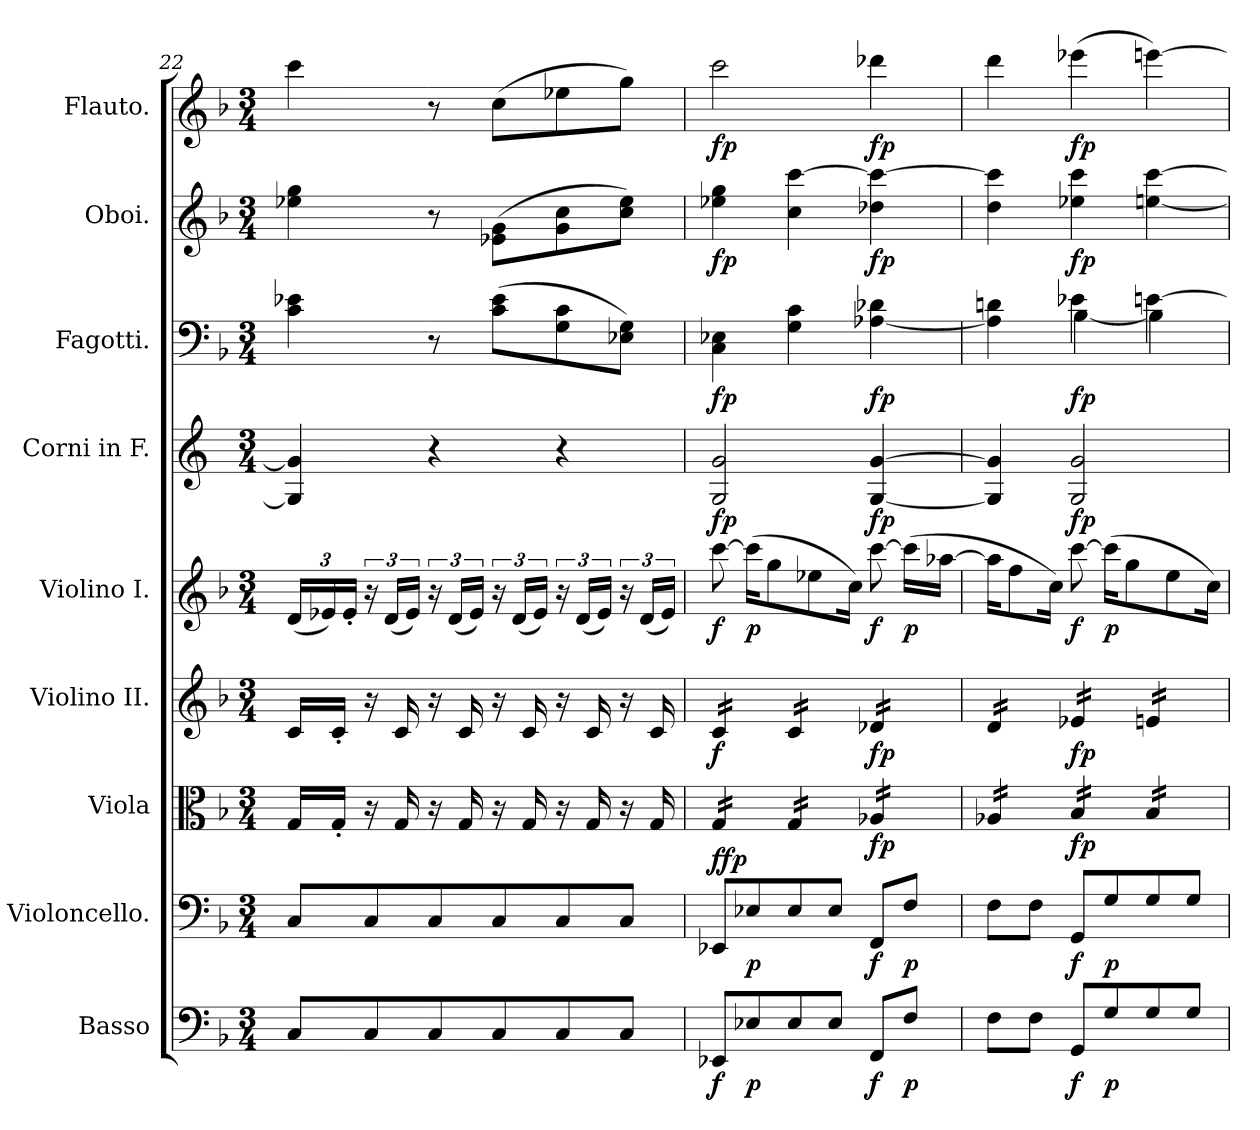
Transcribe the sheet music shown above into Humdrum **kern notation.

**kern	**dynam	**kern	**dynam	**kern	**dynam	**kern	**dynam	**kern	**dynam	**kern	**dynam	**kern	**dynam	**kern	**dynam	**kern	**dynam
*part9	*part9	*part8	*part8	*part7	*part7	*part6	*part6	*part5	*part5	*part4	*part4	*part3	*part3	*part2	*part2	*part1	*part1
*staff9	*staff9	*staff8	*staff8	*staff7	*staff7	*staff6	*staff6	*staff5	*staff5	*staff4	*staff4	*staff3	*staff3	*staff2	*staff2	*staff1	*staff1
*I"Basso	*	*I"Violoncello.	*	*I"Viola	*	*I"Violino II.	*	*I"Violino I.	*	*I"Corni in F.	*	*I"Fagotti.	*	*I"Oboi.	*	*I"Flauto.	*
*I'Bso.	*	*I'Vcl.	*	*I'Vla.	*	*I'Vlno II.	*	*I'Vlno I.	*	*I'Cn F.	*	*I'Fgt.	*	*I'Ob.	*	*I'Fl.	*
*clefF4	*	*clefF4	*	*clefC3	*	*clefG2	*	*clefG2	*	*clefG2	*	*clefF4	*	*clefG2	*	*clefG2	*
*ITrd7c12	*	*	*	*	*	*	*	*	*	*ITrd4c7	*	*	*	*	*	*	*
*k[b-]	*	*k[b-]	*	*k[b-]	*	*k[b-]	*	*k[b-]	*	*k[b-]	*	*k[b-]	*	*k[b-]	*	*k[b-]	*
*M3/4	*	*M3/4	*	*M3/4	*	*M3/4	*	*M3/4	*	*M3/4	*	*M3/4	*	*M3/4	*	*M3/4	*
*	*	*	*	*	*	*	*	*Xbrackettup	*	*	*	*	*	*	*	*	*
=22	=22	=22	=22	=22	=22	=22	=22	=22	=22	=22	=22	=22	=22	=22	=22	=22	=22
8CC/L	.	8C/L	.	16G/LL	.	16c/LL	.	(<24d/LL	.	4C/] 4c/]	.	4c\ 4e-X\	.	4ee-X\ 4gg\	.	4ccc\	.
.	.	.	.	.	.	.	.	24e-X/)	.	.	.	.	.	.	.	.	.
.	.	.	.	16G'/JJ	.	16c'/JJ	.	.	.	.	.	.	.	.	.	.	.
.	.	.	.	.	.	.	.	24e-'/JJ	.	.	.	.	.	.	.	.	.
*	*	*	*	*	*	*	*	*brackettup	*	*	*	*	*	*	*	*	*
8CC/	.	8C/	.	16r	.	16r	.	24r	.	.	.	.	.	.	.	.	.
.	.	.	.	.	.	.	.	(<24d/LL	.	.	.	.	.	.	.	.	.
.	.	.	.	16G/	.	16c/	.	.	.	.	.	.	.	.	.	.	.
.	.	.	.	.	.	.	.	24e-/JJ)	.	.	.	.	.	.	.	.	.
8CC/	.	8C/	.	16r	.	16r	.	24r	.	4r	.	8r	.	8r	.	8r	.
.	.	.	.	.	.	.	.	(<24d/LL	.	.	.	.	.	.	.	.	.
.	.	.	.	16G/	.	16c/	.	.	.	.	.	.	.	.	.	.	.
.	.	.	.	.	.	.	.	24e-/JJ)	.	.	.	.	.	.	.	.	.
8CC/	.	8C/	.	16r	.	16r	.	24r	.	.	.	(>8c\ 8e-\L	.	(>8e-X\ 8g\L	.	(>8cc\L	.
.	.	.	.	.	.	.	.	(<24d/LL	.	.	.	.	.	.	.	.	.
.	.	.	.	16G/	.	16c/	.	.	.	.	.	.	.	.	.	.	.
.	.	.	.	.	.	.	.	24e-/JJ)	.	.	.	.	.	.	.	.	.
8CC/	.	8C/	.	16r	.	16r	.	24r	.	4r	.	8G\ 8c\	.	8g\ 8cc\	.	8ee-X\	.
.	.	.	.	.	.	.	.	(<24d/LL	.	.	.	.	.	.	.	.	.
.	.	.	.	16G/	.	16c/	.	.	.	.	.	.	.	.	.	.	.
.	.	.	.	.	.	.	.	24e-/JJ)	.	.	.	.	.	.	.	.	.
8CC/J	.	8C/J	.	16r	.	16r	.	24r	.	.	.	8E-X\ 8G\J)	.	8cc\ 8ee-\J)	.	8gg\J)	.
.	.	.	.	.	.	.	.	(<24d/LL	.	.	.	.	.	.	.	.	.
.	.	.	.	16G/	.	16c/	.	.	.	.	.	.	.	.	.	.	.
.	.	.	.	.	.	.	.	24e-/JJ)	.	.	.	.	.	.	.	.	.
=23	=23	=23	=23	=23	=23	=23	=23	=23	=23	=23	=23	=23	=23	=23	=23	=23	=23
!	!LO:DY:b	!	!LO:DY:b	!	!	!	!	!	!	!	!	!	!	!	!	!	!
!	!	!	!LO:DY:n=1:a	!	!LO:DY:a	!	!	!	!	!	!	!	!	!	!	!	!
!	!	!	!	!	!LO:DY:n=1:b	!	!LO:DY:b	!	!LO:DY:b	!	!LO:DY:b	!	!LO:DY:b	!	!LO:DY:b	!	!LO:DY:b
*	*	*	*	*tremolo	*	*	*	*	*	*	*	*	*	*	*	*	*
*	*	*	*	*	*	*tremolo	*	*	*	*	*	*	*	*	*	*	*
8EEE-X/L	f	8EE-X/L	f fp	24G/LL	fp f	24c/LL	f	[8ccc\	f	2C/ 2c/	fp	4C\ 4E-X\	fp	4ee-X\ 4gg\	fp	2ccc\	fp
.	.	.	.	24G/	.	24c/	.	.	.	.	.	.	.	.	.	.	.
.	.	.	.	24G/	.	24c/	.	.	.	.	.	.	.	.	.	.	.
!	!LO:DY:b	!	!LO:DY:n=2:b	!	!	!	!	!	!LO:DY:b	!	!	!	!	!	!	!	!
8EE-X/	p	8E-X/	p	24G/	.	24c/	.	(>16ccc\KL]	p	.	.	.	.	.	.	.	.
.	.	.	.	24G/	.	24c/	.	.	.	.	.	.	.	.	.	.	.
.	.	.	.	.	.	.	.	8gg\	.	.	.	.	.	.	.	.	.
.	.	.	.	24G/JJ	.	24c/JJ	.	.	.	.	.	.	.	.	.	.	.
8EE-/	.	8E-/	.	24G/LL	.	24c/LL	.	.	.	.	.	4G\ 4c\	.	4cc\ [4ccc\	.	.	.
.	.	.	.	24G/	.	24c/	.	.	.	.	.	.	.	.	.	.	.
.	.	.	.	.	.	.	.	8ee-X\	.	.	.	.	.	.	.	.	.
.	.	.	.	24G/	.	24c/	.	.	.	.	.	.	.	.	.	.	.
8EE-/J	.	8E-/J	.	24G/	.	24c/	.	.	.	.	.	.	.	.	.	.	.
.	.	.	.	24G/	.	24c/	.	.	.	.	.	.	.	.	.	.	.
.	.	.	.	.	.	.	.	16cc\Jk)	.	.	.	.	.	.	.	.	.
.	.	.	.	24G/JJ	.	24c/JJ	.	.	.	.	.	.	.	.	.	.	.
!	!LO:DY:b	!	!LO:DY:n=3:b	!	!LO:DY:n=2:b	!	!LO:DY:b	!	!LO:DY:b	!	!LO:DY:b	!	!LO:DY:b	!	!LO:DY:b	!	!LO:DY:b
8FFF/L	f	8FF/L	f	24A-X/LL	fp	24d-X/LL	fp	[8ccc\	f	[4C/ [4c/	fp	[4A-X\ 4d-X\	fp	4dd-X\ 4ccc\_	fp	4ddd-X\	fp
.	.	.	.	24A-X/	.	24d-X/	.	.	.	.	.	.	.	.	.	.	.
.	.	.	.	24A-X/	.	24d-X/	.	.	.	.	.	.	.	.	.	.	.
!	!LO:DY:b	!	!LO:DY:n=4:b	!	!	!	!	!	!LO:DY:b	!	!	!	!	!	!	!	!
8FF/J	p	8F/J	p	24A-X/	.	24d-X/	.	(>16ccc\LL]	p	.	.	.	.	.	.	.	.
.	.	.	.	24A-X/	.	24d-X/	.	.	.	.	.	.	.	.	.	.	.
.	.	.	.	.	.	.	.	[16aa-X\JJ	.	.	.	.	.	.	.	.	.
.	.	.	.	24A-X/JJ	.	24d-X/JJ	.	.	.	.	.	.	.	.	.	.	.
=24	=24	=24	=24	=24	=24	=24	=24	=24	=24	=24	=24	=24	=24	=24	=24	=24	=24
*	*	*	*	*	*	*	*	*	*	*	*	*^	*	*	*	*	*
8FF\L	.	8F\L	.	24A-X/LL	.	24d/LL	.	16aa-\KL]	.	4C/] 4c/]	.	4A-\] 4dn\	4ryy	.	4dd\ 4ccc\]	.	4ddd\	.
.	.	.	.	24A-X/	.	24d/	.	.	.	.	.	.	.	.	.	.	.	.
.	.	.	.	.	.	.	.	8ff\	.	.	.	.	.	.	.	.	.	.
.	.	.	.	24A-X/	.	24d/	.	.	.	.	.	.	.	.	.	.	.	.
8FF\J	.	8F\J	.	24A-X/	.	24d/	.	.	.	.	.	.	.	.	.	.	.	.
.	.	.	.	24A-X/	.	24d/	.	.	.	.	.	.	.	.	.	.	.	.
.	.	.	.	.	.	.	.	16cc\Jk)	.	.	.	.	.	.	.	.	.	.
.	.	.	.	24A-X/JJ	.	24d/JJ	.	.	.	.	.	.	.	.	.	.	.	.
!	!LO:DY:b	!	!LO:DY:b	!	!LO:DY:b	!	!LO:DY:b	!	!LO:DY:b	!	!LO:DY:b	!	!	!LO:DY:b	!	!LO:DY:b	!	!LO:DY:b
8GGG/L	f	8GG/L	f	24B-/LL	fp	24e-X/LL	fp	[8ccc\	f	2C/ 2c/	fp	4e-X\	[4B-\	fp	4ee-X\ 4ccc\	fp	(>4eee-X\	fp
.	.	.	.	24B-/	.	24e-X/	.	.	.	.	.	.	.	.	.	.	.	.
.	.	.	.	24B-/	.	24e-X/	.	.	.	.	.	.	.	.	.	.	.	.
!	!LO:DY:b	!	!LO:DY:b	!	!	!	!	!	!LO:DY:b	!	!	!	!	!	!	!	!	!
8GG/	p	8G/	p	24B-/	.	24e-X/	.	(>16ccc\KL]	p	.	.	.	.	.	.	.	.	.
.	.	.	.	24B-/	.	24e-X/	.	.	.	.	.	.	.	.	.	.	.	.
.	.	.	.	.	.	.	.	8gg\	.	.	.	.	.	.	.	.	.	.
.	.	.	.	24B-/JJ	.	24e-X/JJ	.	.	.	.	.	.	.	.	.	.	.	.
8GG/	.	8G/	.	24B-/LL	.	24en/LL	.	.	.	.	.	[4en\	4B-\]	.	[4een\ [4ccc\	.	[4eeen\)	.
.	.	.	.	24B-/	.	24en/	.	.	.	.	.	.	.	.	.	.	.	.
.	.	.	.	.	.	.	.	8ee\	.	.	.	.	.	.	.	.	.	.
.	.	.	.	24B-/	.	24en/	.	.	.	.	.	.	.	.	.	.	.	.
8GG/J	.	8G/J	.	24B-/	.	24en/	.	.	.	.	.	.	.	.	.	.	.	.
.	.	.	.	24B-/	.	24en/	.	.	.	.	.	.	.	.	.	.	.	.
.	.	.	.	.	.	.	.	16cc\Jk)	.	.	.	.	.	.	.	.	.	.
.	.	.	.	24B-/JJ	.	24en/JJ	.	.	.	.	.	.	.	.	.	.	.	.
*	*	*	*	*	*	*Xtremolo	*	*	*	*	*	*	*	*	*	*	*	*
*	*	*	*	*Xtremolo	*	*	*	*	*	*	*	*	*	*	*	*	*	*
*	*	*	*	*	*	*	*	*	*	*	*	*v	*v	*	*	*	*	*
=	=	=	=	=	=	=	=	=	=	=	=	=	=	=	=	=	=
*-	*-	*-	*-	*-	*-	*-	*-	*-	*-	*-	*-	*-	*-	*-	*-	*-	*-
